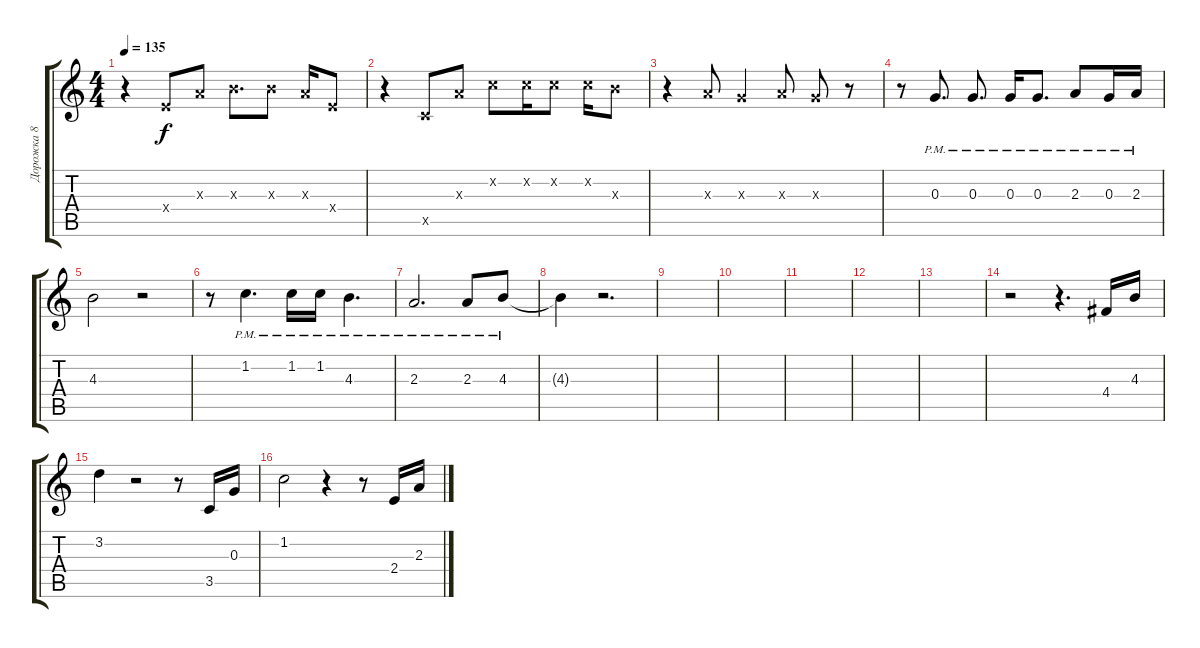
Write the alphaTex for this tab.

\track ("Дорожка 8" "Дорожка 8") {instrument electricguitarclean}
\staff {score tabs}
\tuning (E4 B3 G3 D3 A2 E2) {hide}
\ts (4 4)
\tempo 135
\clef g2
\ks c
r.4{dy f} 2.4{x}.8 2.3{x}.8 4.3{x}.8{d} 4.3{x}.8 2.3{x}.16 2.4{x}.8 |
r.4 3.5{x}.8 2.3{x}.8 1.2{x}.8 1.2{x}.16 1.2{x}.8 1.2{x}.16 4.3{x}.8 |
r.4 2.3{x}.8 0.3{x}.4 2.3{x}.8 0.3{x}.8 r.8 |
r.8 0.3{pm}.8{d} 0.3{pm}.8{d} 0.3{pm}.16 0.3{pm}.8{d} 2.3{pm}.8 0.3{pm}.16 2.3{pm}.16 |
4.3.2 r.2 |
r.8 1.2{pm}.4{d} 1.2{pm}.16 1.2{pm}.16 4.3{pm}.4{d} |
2.3{pm}.2{d} 2.3{pm}.8 4.3{pm}.8 |
4.3{t}.4 r.2{d} |
|
|
|
|
|
r.2 r.4{d} 4.4.16 4.3.16 |
3.2.4 r.2 r.8 3.5.16 0.3.16 |
1.2.2 r.4 r.8 2.4.16 2.3.16
